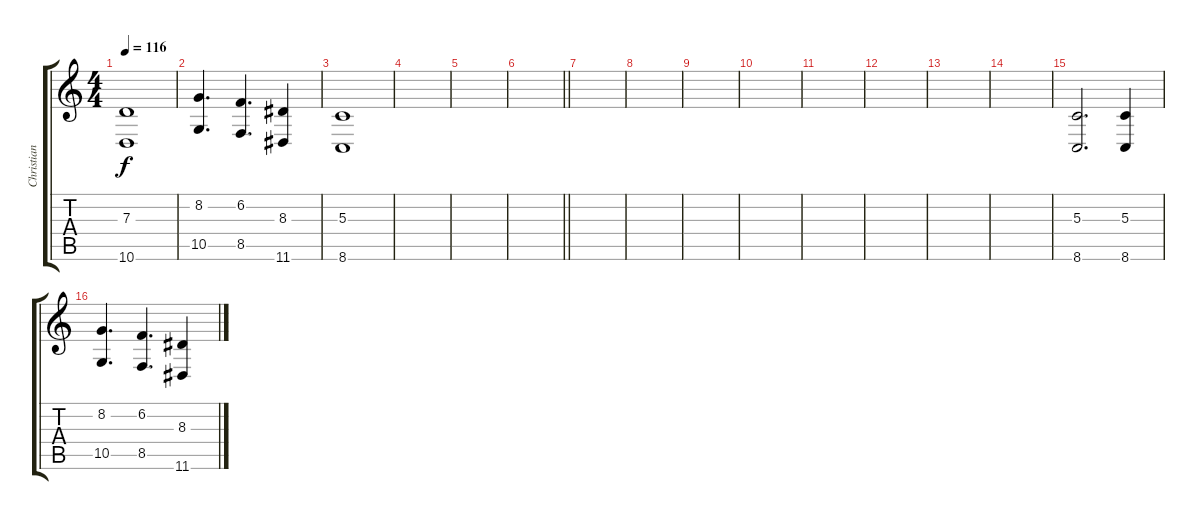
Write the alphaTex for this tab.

\track ("Christian Lorenz [Flake]" "Christian ") {instrument choiraahs}
\staff {score tabs}
\tuning (E4 B3 G3 D3 A2 E2) {hide}
\ts (4 4)
\tempo 116
\clef g2
\ks c
(7.3 10.6).1{dy f} |
(8.2 10.5).4{d} (6.2 8.5).4{d} (8.3 11.6).4 |
(5.3 8.6).1 |
|
|
\barLineRight lightlight
|
|
|
|
|
|
|
|
|
(5.3 8.6).2{d} (5.3 8.6).4 |
(8.2 10.5).4{d} (6.2 8.5).4{d} (8.3 11.6).4
